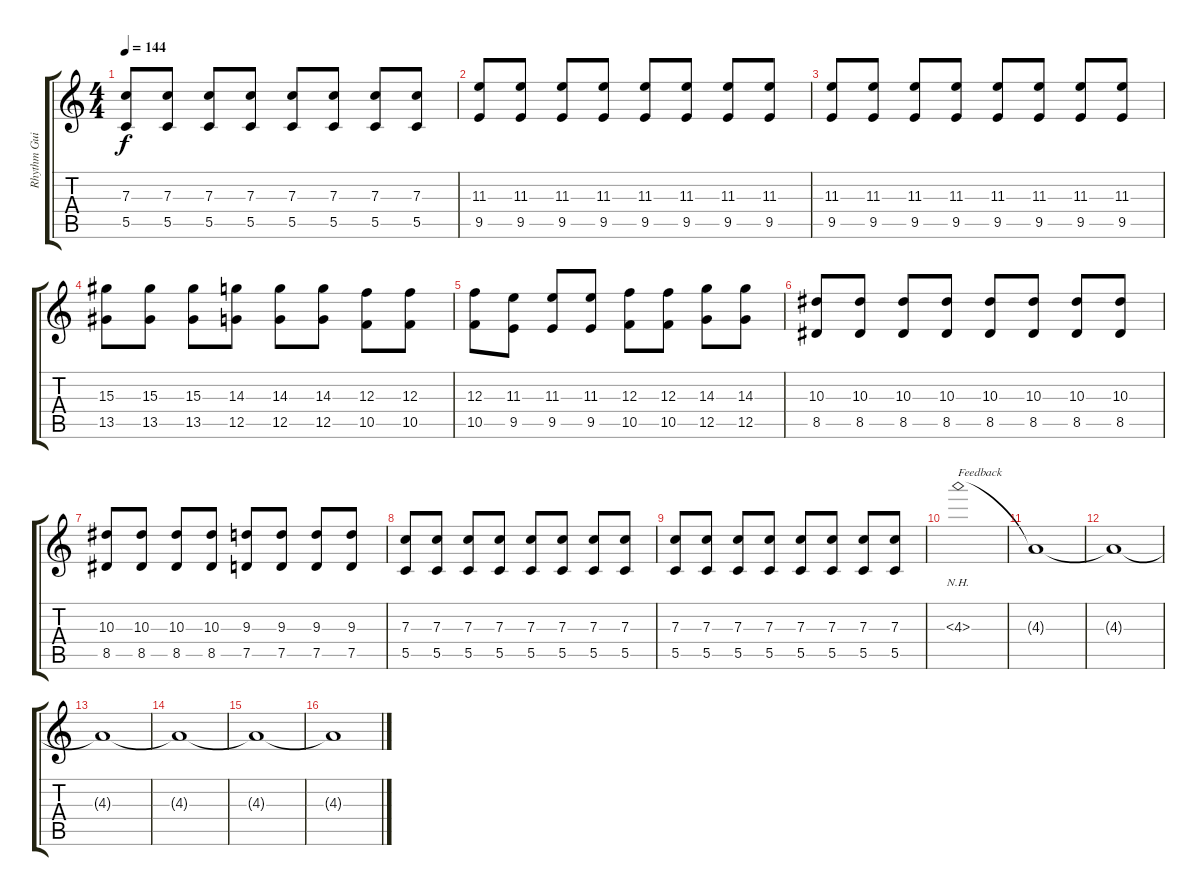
\track ("Rhythm Guitar 2" "Rhythm Gui") {instrument distortionguitar}
\staff {score tabs}
\tuning (D4 A3 F3 C3 G2 C2) {hide}
\ts (4 4)
\tempo 144
\clef g2
\ks c
(7.3 5.5).8{dy f} (7.3 5.5).8 (7.3 5.5).8 (7.3 5.5).8 (7.3 5.5).8 (7.3 5.5).8 (7.3 5.5).8 (7.3 5.5).8 |
(11.3 9.5).8 (11.3 9.5).8 (11.3 9.5).8 (11.3 9.5).8 (11.3 9.5).8 (11.3 9.5).8 (11.3 9.5).8 (11.3 9.5).8 |
(11.3 9.5).8 (11.3 9.5).8 (11.3 9.5).8 (11.3 9.5).8 (11.3 9.5).8 (11.3 9.5).8 (11.3 9.5).8 (11.3 9.5).8 |
(15.3 13.5).8 (15.3 13.5).8 (15.3 13.5).8 (14.3 12.5).8 (14.3 12.5).8 (14.3 12.5).8 (12.3 10.5).8 (12.3 10.5).8 |
(12.3 10.5).8 (11.3 9.5).8 (11.3 9.5).8 (11.3 9.5).8 (12.3 10.5).8 (12.3 10.5).8 (14.3 12.5).8 (14.3 12.5).8 |
(10.3 8.5).8 (10.3 8.5).8 (10.3 8.5).8 (10.3 8.5).8 (10.3 8.5).8 (10.3 8.5).8 (10.3 8.5).8 (10.3 8.5).8 |
(10.3 8.5).8 (10.3 8.5).8 (10.3 8.5).8 (10.3 8.5).8 (9.3 7.5).8 (9.3 7.5).8 (9.3 7.5).8 (9.3 7.5).8 |
(7.3 5.5).8 (7.3 5.5).8 (7.3 5.5).8 (7.3 5.5).8 (7.3 5.5).8 (7.3 5.5).8 (7.3 5.5).8 (7.3 5.5).8 |
(7.3 5.5).8 (7.3 5.5).8 (7.3 5.5).8 (7.3 5.5).8 (7.3 5.5).8 (7.3 5.5).8 (7.3 5.5).8 (7.3 5.5).8 |
4.3{nh}.1{txt "Feedback"} |
4.3{t}.1 |
4.3{t}.1 |
4.3{t}.1 |
4.3{t}.1 |
4.3{t}.1 |
4.3{t}.1
